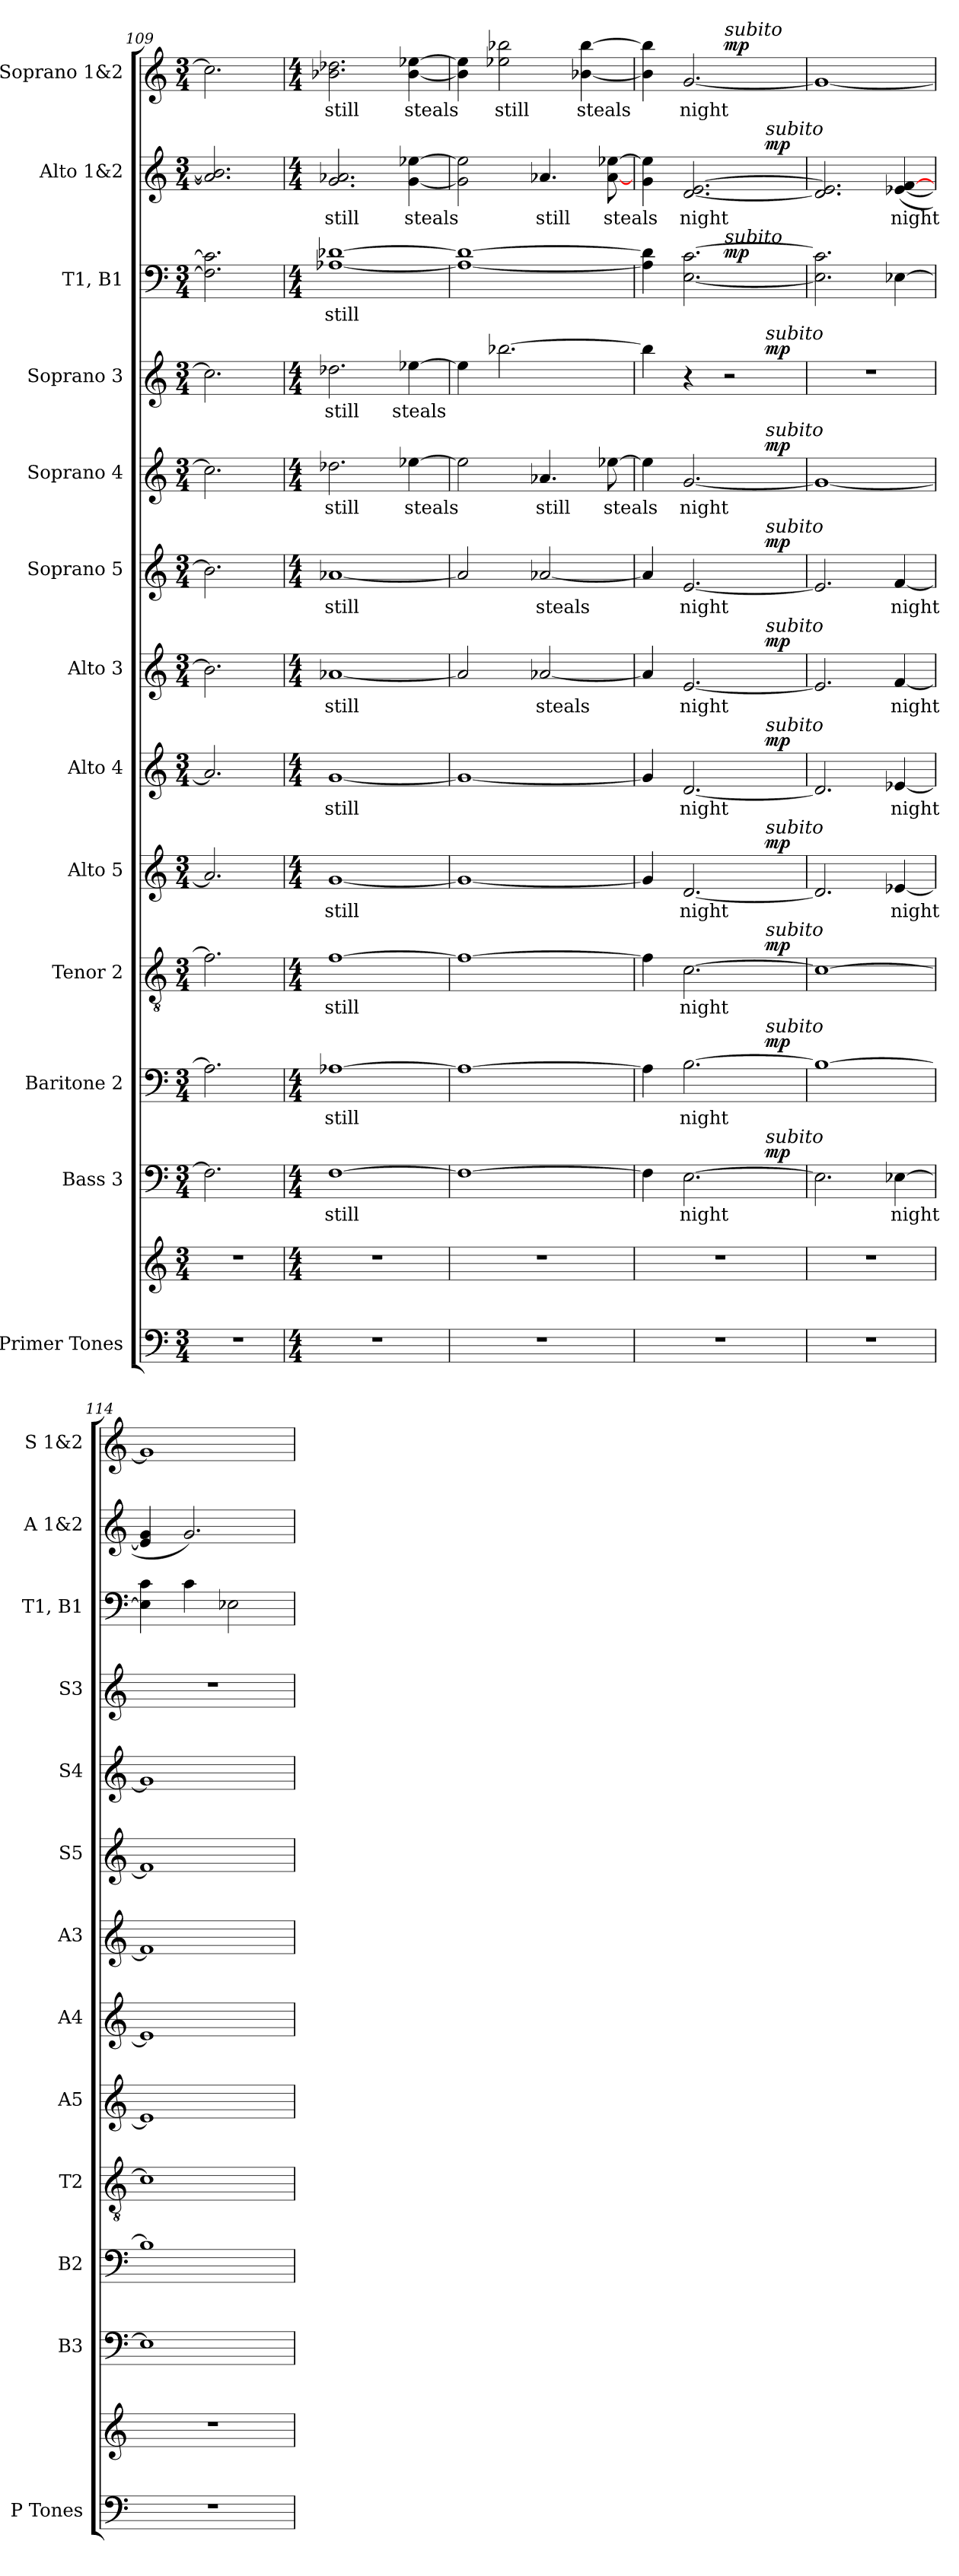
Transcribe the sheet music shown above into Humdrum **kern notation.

**kern	**kern	**kern	**text	**dynam	**kern	**text	**dynam	**kern	**text	**dynam	**kern	**text	**dynam	**kern	**text	**dynam	**kern	**text	**dynam	**kern	**text	**dynam	**kern	**text	**dynam	**kern	**text	**dynam	**kern	**text	**dynam	**kern	**text	**dynam	**kern	**text	**dynam
*part13	*part13	*part12	*part12	*part12	*part11	*part11	*part11	*part10	*part10	*part10	*part9	*part9	*part9	*part8	*part8	*part8	*part7	*part7	*part7	*part6	*part6	*part6	*part5	*part5	*part5	*part4	*part4	*part4	*part3	*part3	*part3	*part2	*part2	*part2	*part1	*part1	*part1
*staff14	*staff13	*staff12	*staff12	*staff12	*staff11	*staff11	*staff11	*staff10	*staff10	*staff10	*staff9	*staff9	*staff9	*staff8	*staff8	*staff8	*staff7	*staff7	*staff7	*staff6	*staff6	*staff6	*staff5	*staff5	*staff5	*staff4	*staff4	*staff4	*staff3	*staff3	*staff3	*staff2	*staff2	*staff2	*staff1	*staff1	*staff1
*I"Primer Tones	*	*I"Bass 3	*	*	*I"Baritone 2	*	*	*I"Tenor 2	*	*	*I"Alto 5	*	*	*I"Alto 4	*	*	*I"Alto 3	*	*	*I"Soprano 5	*	*	*I"Soprano 4	*	*	*I"Soprano 3	*	*	*I"T1, B1	*	*	*I"Alto 1&2	*	*	*I"Soprano 1&2	*	*
*I'P Tones	*	*I'B3	*	*	*I'B2	*	*	*I'T2	*	*	*I'A5	*	*	*I'A4	*	*	*I'A3	*	*	*I'S5	*	*	*I'S4	*	*	*I'S3	*	*	*I'T1, B1	*	*	*I'A 1&2	*	*	*I'S 1&2	*	*
*clefF4	*clefG2	*clefF4	*	*	*clefF4	*	*	*clefGv2	*	*	*clefG2	*	*	*clefG2	*	*	*clefG2	*	*	*clefG2	*	*	*clefG2	*	*	*clefG2	*	*	*clefF4	*	*	*clefG2	*	*	*clefG2	*	*
*k[]	*k[]	*k[]	*	*	*k[]	*	*	*k[]	*	*	*k[]	*	*	*k[]	*	*	*k[]	*	*	*k[]	*	*	*k[]	*	*	*k[]	*	*	*k[]	*	*	*k[]	*	*	*k[]	*	*
*M3/4	*M3/4	*M3/4	*	*	*M3/4	*	*	*M3/4	*	*	*M3/4	*	*	*M3/4	*	*	*M3/4	*	*	*M3/4	*	*	*M3/4	*	*	*M3/4	*	*	*M3/4	*	*	*M3/4	*	*	*M3/4	*	*
=109	=109	=109	=109	=109	=109	=109	=109	=109	=109	=109	=109	=109	=109	=109	=109	=109	=109	=109	=109	=109	=109	=109	=109	=109	=109	=109	=109	=109	=109	=109	=109	=109	=109	=109	=109	=109	=109
2.r	2.r	2.F\]	.	.	2.A-\]	.	.	2.f\]	.	.	2.a-/]	.	.	2.a-/]	.	.	2.b-\]	.	.	2.b-\]	.	.	2.cc\]	.	.	2.cc\]	.	.	2.F\] 2.c\]	.	.	2.a-/] 2.b-/]	.	.	2.cc\]	.	.
=110	=110	=110	=110	=110	=110	=110	=110	=110	=110	=110	=110	=110	=110	=110	=110	=110	=110	=110	=110	=110	=110	=110	=110	=110	=110	=110	=110	=110	=110	=110	=110	=110	=110	=110	=110	=110	=110
*M4/4	*M4/4	*M4/4	*	*	*M4/4	*	*	*M4/4	*	*	*M4/4	*	*	*M4/4	*	*	*M4/4	*	*	*M4/4	*	*	*M4/4	*	*	*M4/4	*	*	*M4/4	*	*	*M4/4	*	*	*M4/4	*	*
!	!	!	!LO:LY:b	!	!	!LO:LY:b	!	!	!LO:LY:b	!	!	!LO:LY:b	!	!	!LO:LY:b	!	!	!LO:LY:b	!	!	!LO:LY:b	!	!	!LO:LY:b	!	!	!LO:LY:b	!	!	!LO:LY:b	!	!	!LO:LY:b	!	!	!LO:LY:b	!
1r	1r	[1F	still	.	[1A-X	still	.	[1f	still	.	[1g	still	.	[1g	still	.	[1a-X	still	.	[1a-X	still	.	2.dd-X\	still	.	2.dd-X\	still	.	[1A-X [1d-X	still	.	2.g/ 2.a-X/	still	.	2.b-X\ 2.dd-X\	still	.
!	!	!	!	!	!	!	!	!	!	!	!	!	!	!	!	!	!	!	!	!	!	!	!	!LO:LY:b	!	!	!LO:LY:b	!	!	!	!	!	!LO:LY:b	!	!	!LO:LY:b	!
.	.	.	.	.	.	.	.	.	.	.	.	.	.	.	.	.	.	.	.	.	.	.	[4ee-X\	steals	.	[4ee-X\	steals	.	.	.	.	[4g\ [4ee-X\	steals	.	[4b-\ [4ee-X\	steals	.
=111	=111	=111	=111	=111	=111	=111	=111	=111	=111	=111	=111	=111	=111	=111	=111	=111	=111	=111	=111	=111	=111	=111	=111	=111	=111	=111	=111	=111	=111	=111	=111	=111	=111	=111	=111	=111	=111
*	*	*	*	*	*	*	*	*	*	*	*	*	*	*	*	*	*	*	*	*	*	*	*	*	*	*	*	*	*	*	*	*	*	*	*^	*	*
1r	1r	1F_	.	.	1A-_	.	.	1f_	.	.	1g_	.	.	1g_	.	.	2a-/]	.	.	2a-/]	.	.	2ee-\]	.	.	4ee-\]	.	.	1A-_ 1d-_	.	.	2g\] 2ee-\]	.	.	4b-\] 4ee-\]	2.ryy	.	.
!	!	!	!	!	!	!	!	!	!	!	!	!	!	!	!	!	!	!	!	!	!	!	!	!	!	!	!	!	!	!	!	!	!	!	!	!	!LO:LY:b	!
.	.	.	.	.	.	.	.	.	.	.	.	.	.	.	.	.	.	.	.	.	.	.	.	.	.	[2.bb-X\	.	.	.	.	.	.	.	.	2ee-X\ 2bb-X\	.	still	.
!	!	!	!	!	!	!	!	!	!	!	!	!	!	!	!	!	!	!LO:LY:b	!	!	!LO:LY:b	!	!	!LO:LY:b	!	!	!	!	!	!	!	!	!LO:LY:b	!	!	!	!	!
.	.	.	.	.	.	.	.	.	.	.	.	.	.	.	.	.	[2a-X/	steals	.	[2a-X/	steals	.	4.a-X/	still	.	.	.	.	.	.	.	4.a-X/	still	.	.	.	.	.
!	!	!	!	!	!	!	!	!	!	!	!	!	!	!	!	!	!	!	!	!	!	!	!	!	!	!	!	!	!	!	!	!	!	!	!	!	!LO:LY:b	!
.	.	.	.	.	.	.	.	.	.	.	.	.	.	.	.	.	.	.	.	.	.	.	.	.	.	.	.	.	.	.	.	.	.	.	[4b-X\ [4bb-\	4ryy	steals	.
!	!	!	!	!	!	!	!	!	!	!	!	!	!	!	!	!	!	!	!	!	!	!	!	!LO:LY:b	!	!	!	!	!	!	!	!	!LO:LY:b	!	!	!	!	!
.	.	.	.	.	.	.	.	.	.	.	.	.	.	.	.	.	.	.	.	.	.	.	[8ee-X\	steals	.	.	.	.	.	.	.	[8a-\ [8ee-X\	steals	.	.	.	.	.
=112	=112	=112	=112	=112	=112	=112	=112	=112	=112	=112	=112	=112	=112	=112	=112	=112	=112	=112	=112	=112	=112	=112	=112	=112	=112	=112	=112	=112	=112	=112	=112	=112	=112	=112	=112	=112	=112	=112
*	*	*^	*	*	*^	*	*	*^	*	*	*^	*	*	*^	*	*	*^	*	*	*^	*	*	*^	*	*	*^	*	*	*^	*	*	*^	*	*	*	*	*	*
1r	1r	4F\]	2.ryy	.	.	4A-\]	2.ryy	.	.	4f\]	2.ryy	.	.	4g/]	2.ryy	.	.	4g/]	2.ryy	.	.	4a-/]	2.ryy	.	.	4a-/]	2.ryy	.	.	4ee-\]	2.ryy	.	.	4bb-\]	2.ryy	.	.	4A-\] 4d-\]	2ryy	.	.	4g\ 4ee-\]	2.ryy	.	.	4b-\] 4bb-\]	2ryy	.	.
!	!	!	!	!LO:LY:b	!	!	!	!LO:LY:b	!	!	!	!LO:LY:b	!	!	!	!LO:LY:b	!	!	!	!LO:LY:b	!	!	!	!LO:LY:b	!	!	!	!LO:LY:b	!	!	!	!LO:LY:b	!	!	!	!	!	!	!	!	!	!	!	!LO:LY:b	!	!	!	!LO:LY:b	!
.	.	[2.E\	.	night	.	[2.B\	.	night	.	[2.c\	.	night	.	[2.d/	.	night	.	[2.d/	.	night	.	[2.e/	.	night	.	[2.e/	.	night	.	[2.g/	.	night	.	4r	.	.	.	[2.E\ [2.c\	.	.	.	[2.d/ [2.e/	.	night	.	[2.g/	.	night	.
!	!	!	!	!	!	!	!	!	!	!	!	!	!	!	!	!	!	!	!	!	!	!	!	!	!	!	!	!	!	!	!	!	!	!	!	!	!	!	!	!	!	!	!	!	!	!	!LO:TX:a:i:t=subito	!	!
!	!	!	!	!	!	!	!	!	!	!	!	!	!	!	!	!	!	!	!	!	!	!	!	!	!	!	!	!	!	!	!	!	!	!	!	!	!	!	!LO:TX:a:i:t=subito	!	!	!	!	!	!	!	!	!	!
!	!	!	!	!	!	!	!	!	!	!	!	!	!	!	!	!	!	!	!	!	!	!	!	!	!	!	!	!	!	!	!	!	!	!	!	!	!	!	!	!	!LO:DY:a	!	!	!	!	!	!	!	!LO:DY:a
.	.	.	.	.	.	.	.	.	.	.	.	.	.	.	.	.	.	.	.	.	.	.	.	.	.	.	.	.	.	.	.	.	.	2r	.	.	.	.	2ryy	.	mp	.	.	.	.	.	2ryy	.	mp
!	!	!	!	!	!	!	!	!	!	!	!	!	!	!	!	!	!	!	!	!	!	!	!	!	!	!	!	!	!	!	!	!	!	!	!	!	!	!	!	!	!	!	!LO:TX:a:i:t=subito	!	!	!	!	!	!
!	!	!	!	!	!	!	!	!	!	!	!	!	!	!	!	!	!	!	!	!	!	!	!	!	!	!	!	!	!	!	!	!	!	!	!LO:TX:a:i:t=subito	!	!	!	!	!	!	!	!	!	!	!	!	!	!
!	!	!	!	!	!	!	!	!	!	!	!	!	!	!	!	!	!	!	!	!	!	!	!	!	!	!	!	!	!	!	!LO:TX:a:i:t=subito	!	!	!	!	!	!	!	!	!	!	!	!	!	!	!	!	!	!
!	!	!	!	!	!	!	!	!	!	!	!	!	!	!	!	!	!	!	!	!	!	!	!	!	!	!	!LO:TX:a:i:t=subito	!	!	!	!	!	!	!	!	!	!	!	!	!	!	!	!	!	!	!	!	!	!
!	!	!	!	!	!	!	!	!	!	!	!	!	!	!	!	!	!	!	!	!	!	!	!LO:TX:a:i:t=subito	!	!	!	!	!	!	!	!	!	!	!	!	!	!	!	!	!	!	!	!	!	!	!	!	!	!
!	!	!	!	!	!	!	!	!	!	!	!	!	!	!	!	!	!	!	!LO:TX:a:i:t=subito	!	!	!	!	!	!	!	!	!	!	!	!	!	!	!	!	!	!	!	!	!	!	!	!	!	!	!	!	!	!
!	!	!	!	!	!	!	!	!	!	!	!	!	!	!	!LO:TX:a:i:t=subito	!	!	!	!	!	!	!	!	!	!	!	!	!	!	!	!	!	!	!	!	!	!	!	!	!	!	!	!	!	!	!	!	!	!
!	!	!	!	!	!	!	!	!	!	!	!LO:TX:a:i:t=subito	!	!	!	!	!	!	!	!	!	!	!	!	!	!	!	!	!	!	!	!	!	!	!	!	!	!	!	!	!	!	!	!	!	!	!	!	!	!
!	!	!	!	!	!	!	!LO:TX:a:i:t=subito	!	!	!	!	!	!	!	!	!	!	!	!	!	!	!	!	!	!	!	!	!	!	!	!	!	!	!	!	!	!	!	!	!	!	!	!	!	!	!	!	!	!
!	!	!	!LO:TX:a:i:t=subito	!	!	!	!	!	!	!	!	!	!	!	!	!	!	!	!	!	!	!	!	!	!	!	!	!	!	!	!	!	!	!	!	!	!	!	!	!	!	!	!	!	!	!	!	!	!
!	!	!	!	!	!LO:DY:a	!	!	!	!LO:DY:a	!	!	!	!LO:DY:a	!	!	!	!LO:DY:a	!	!	!	!LO:DY:a	!	!	!	!LO:DY:a	!	!	!	!LO:DY:a	!	!	!	!LO:DY:a	!	!	!	!LO:DY:a	!	!	!	!	!	!	!	!LO:DY:a	!	!	!	!
.	.	.	4ryy	.	mp	.	4ryy	.	mp	.	4ryy	.	mp	.	4ryy	.	mp	.	4ryy	.	mp	.	4ryy	.	mp	.	4ryy	.	mp	.	4ryy	.	mp	.	4ryy	.	mp	.	.	.	.	.	4ryy	.	mp	.	.	.	.
*	*	*v	*v	*	*	*	*	*	*	*v	*v	*	*	*v	*v	*	*	*v	*v	*	*	*v	*v	*	*	*v	*v	*	*	*v	*v	*	*	*v	*v	*	*	*v	*v	*	*	*v	*v	*	*	*v	*v	*	*
*	*	*	*	*	*v	*v	*	*	*	*	*	*	*	*	*	*	*	*	*	*	*	*	*	*	*	*	*	*	*	*	*	*	*	*	*	*	*	*
=113	=113	=113	=113	=113	=113	=113	=113	=113	=113	=113	=113	=113	=113	=113	=113	=113	=113	=113	=113	=113	=113	=113	=113	=113	=113	=113	=113	=113	=113	=113	=113	=113	=113	=113	=113	=113	=113
1r	1r	2.E\]	.	.	1B_	.	.	1c_	.	.	2.d/]	.	.	2.d/]	.	.	2.e/]	.	.	2.e/]	.	.	1g_	.	.	1r	.	.	2.E\] 2.c\]	.	.	2.d/] 2.e/]	.	.	1g_	.	.
!	!	!	!LO:LY:b	!	!	!	!	!	!	!	!	!LO:LY:b	!	!	!LO:LY:b	!	!	!LO:LY:b	!	!	!LO:LY:b	!	!	!	!	!	!	!	!	!	!	!	!LO:LY:b	!	!	!	!
.	.	[4E-X\	night	.	.	.	.	.	.	.	[4e-X/	night	.	[4e-X/	night	.	[4f/	night	.	[4f/	night	.	.	.	.	.	.	.	[4E-X\	.	.	(<[4e-X/ [4f/	night	.	.	.	.
=114	=114	=114	=114	=114	=114	=114	=114	=114	=114	=114	=114	=114	=114	=114	=114	=114	=114	=114	=114	=114	=114	=114	=114	=114	=114	=114	=114	=114	=114	=114	=114	=114	=114	=114	=114	=114	=114
1r	1r	1E-]	.	.	1B]	.	.	1c]	.	.	1e-]	.	.	1e-]	.	.	1f]	.	.	1f]	.	.	1g]	.	.	1r	.	.	4E-\] 4c\	.	.	4e-/] 4g/	.	.	1g]	.	.
.	.	.	.	.	.	.	.	.	.	.	.	.	.	.	.	.	.	.	.	.	.	.	.	.	.	.	.	.	4c\	.	.	2.g/)	.	.	.	.	.
.	.	.	.	.	.	.	.	.	.	.	.	.	.	.	.	.	.	.	.	.	.	.	.	.	.	.	.	.	2E-X\	.	.	.	.	.	.	.	.
=	=	=	=	=	=	=	=	=	=	=	=	=	=	=	=	=	=	=	=	=	=	=	=	=	=	=	=	=	=	=	=	=	=	=	=	=	=
*-	*-	*-	*-	*-	*-	*-	*-	*-	*-	*-	*-	*-	*-	*-	*-	*-	*-	*-	*-	*-	*-	*-	*-	*-	*-	*-	*-	*-	*-	*-	*-	*-	*-	*-	*-	*-	*-
